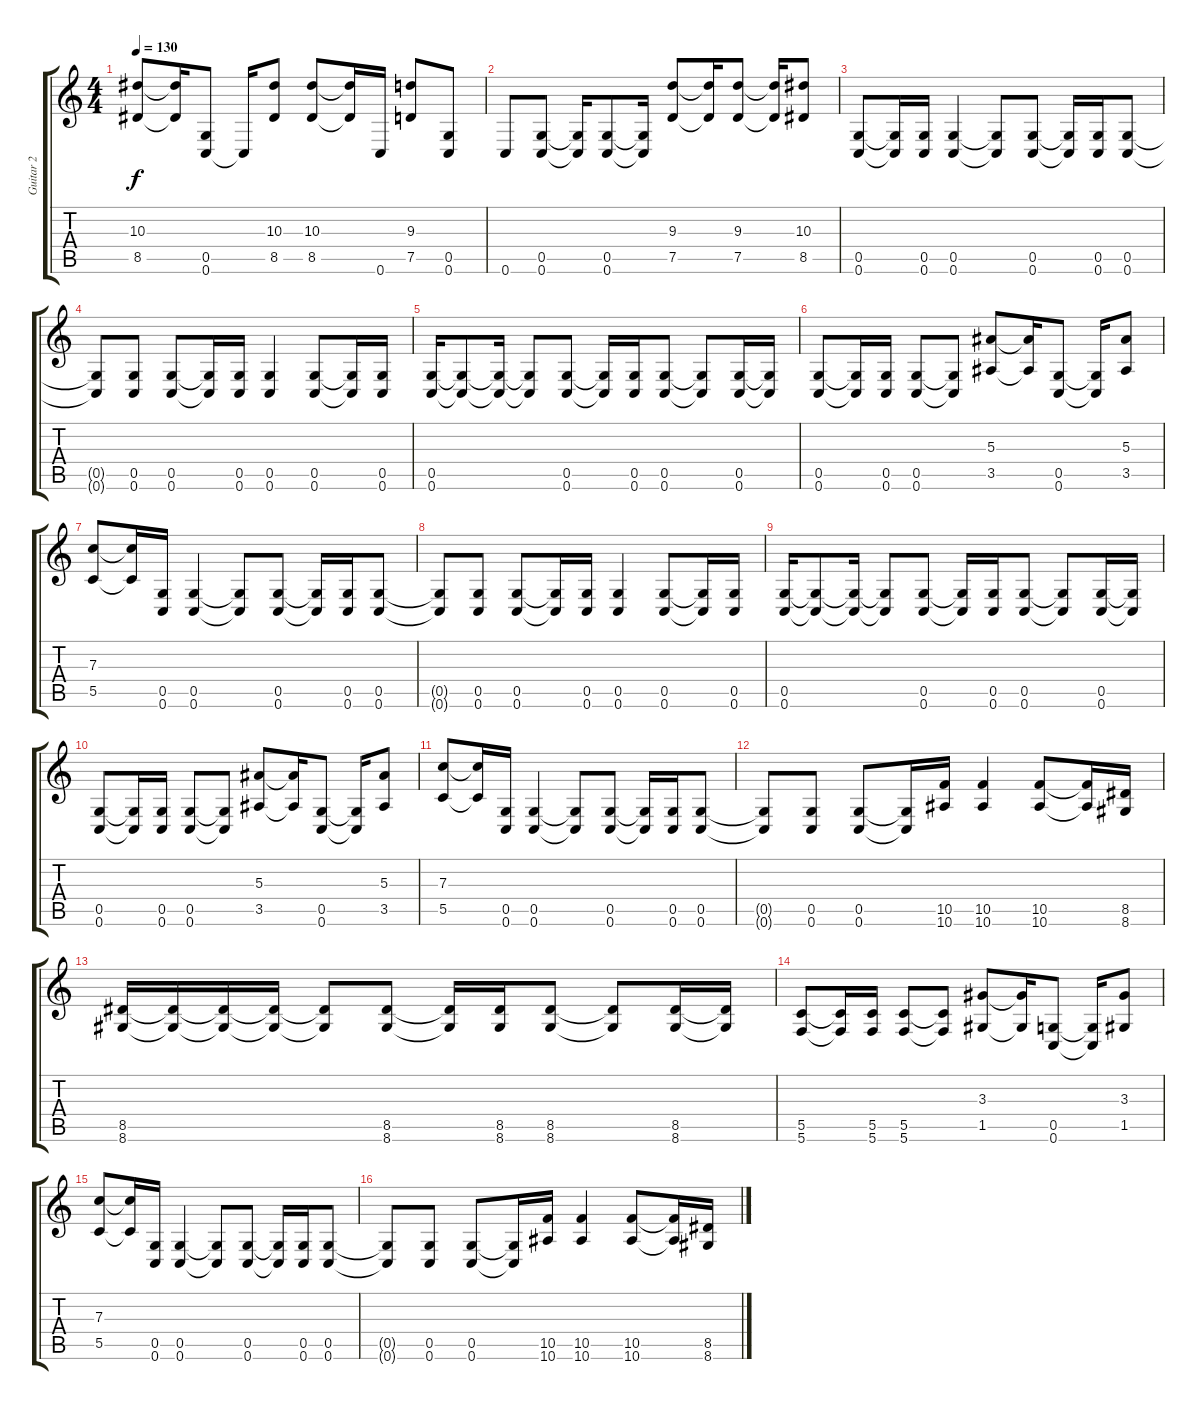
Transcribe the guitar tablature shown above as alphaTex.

\track ("Guitar 2" "Guitar 2") {instrument distortionguitar}
\staff {score tabs}
\tuning (D4 A3 F3 C3 G2 C2) {hide}
\ts (4 4)
\tempo 130
\clef g2
\ks c
(10.3 8.5).8{dy f} (10.3{t} 8.5{t}).16 (0.5 0.6).8 0.6{t}.16 (10.3 8.5).8 (10.3 8.5).8 (10.3{t} 8.5{t}).16 0.6.16 (9.3 7.5).8 (0.5 0.6).8 |
0.6.8 (0.5 0.6).8 (0.5{t} 0.6{t}).16 (0.5 0.6).8 (0.5{t} 0.6{t}).16 (9.3 7.5).8 (9.3{t} 7.5{t}).16 (9.3 7.5).8 (9.3{t} 7.5{t}).16 (10.3 8.5).8 |
(0.5 0.6).8 (0.5{t} 0.6{t}).16 (0.5 0.6).16 (0.5 0.6).4 (0.5{t} 0.6{t}).8 (0.5 0.6).8 (0.5{t} 0.6{t}).16 (0.5 0.6).16 (0.5 0.6).8 |
(0.5{t} 0.6{t}).8 (0.5 0.6).8 (0.5 0.6).8 (0.5{t} 0.6{t}).16 (0.5 0.6).16 (0.5 0.6).4 (0.5 0.6).8 (0.5{t} 0.6{t}).16 (0.5 0.6).16 |
(0.5 0.6).16 (0.5{t} 0.6{t}).8 (0.5{t} 0.6{t}).16 (0.5{t} 0.6{t}).8 (0.5 0.6).8 (0.5{t} 0.6{t}).16 (0.5 0.6).16 (0.5 0.6).8 (0.5{t} 0.6{t}).8 (0.5 0.6).16 (0.5{t} 0.6{t}).16 |
(0.5 0.6).8 (0.5{t} 0.6{t}).16 (0.5 0.6).16 (0.5 0.6).8 (0.5{t} 0.6{t}).8 (5.3 3.5).8 (5.3{t} 3.5{t}).16 (0.5 0.6).8 (0.5{t} 0.6{t}).16 (5.3 3.5).8 |
(7.3 5.5).8 (7.3{t} 5.5{t}).16 (0.5 0.6).16 (0.5 0.6).4 (0.5{t} 0.6{t}).8 (0.5 0.6).8 (0.5{t} 0.6{t}).16 (0.5 0.6).16 (0.5 0.6).8 |
(0.5{t} 0.6{t}).8 (0.5 0.6).8 (0.5 0.6).8 (0.5{t} 0.6{t}).16 (0.5 0.6).16 (0.5 0.6).4 (0.5 0.6).8 (0.5{t} 0.6{t}).16 (0.5 0.6).16 |
(0.5 0.6).16 (0.5{t} 0.6{t}).8 (0.5{t} 0.6{t}).16 (0.5{t} 0.6{t}).8 (0.5 0.6).8 (0.5{t} 0.6{t}).16 (0.5 0.6).16 (0.5 0.6).8 (0.5{t} 0.6{t}).8 (0.5 0.6).16 (0.5{t} 0.6{t}).16 |
(0.5 0.6).8 (0.5{t} 0.6{t}).16 (0.5 0.6).16 (0.5 0.6).8 (0.5{t} 0.6{t}).8 (5.3 3.5).8 (5.3{t} 3.5{t}).16 (0.5 0.6).8 (0.5{t} 0.6{t}).16 (5.3 3.5).8 |
(7.3 5.5).8 (7.3{t} 5.5{t}).16 (0.5 0.6).16 (0.5 0.6).4 (0.5{t} 0.6{t}).8 (0.5 0.6).8 (0.5{t} 0.6{t}).16 (0.5 0.6).16 (0.5 0.6).8 |
(0.5{t} 0.6{t}).8 (0.5 0.6).8 (0.5 0.6).8 (0.5{t} 0.6{t}).16 (10.5 10.6).16 (10.5 10.6).4 (10.5 10.6).8 (10.5{t} 10.6{t}).16 (8.5 8.6).16 |
(8.5 8.6).16 (8.5{t} 8.6{t}).16 (8.5{t} 8.6{t}).16 (8.5{t} 8.6{t}).16 (8.5{t} 8.6{t}).8 (8.5 8.6).8 (8.5{t} 8.6{t}).16 (8.5 8.6).16 (8.5 8.6).8 (8.5{t} 8.6{t}).8 (8.5 8.6).16 (8.5{t} 8.6{t}).16 |
(5.5 5.6).8 (5.5{t} 5.6{t}).16 (5.5 5.6).16 (5.5 5.6).8 (5.5{t} 5.6{t}).8 (3.3 1.5).8 (3.3{t} 1.5{t}).16 (0.5 0.6).8 (0.5{t} 0.6{t}).16 (3.3 1.5).8 |
(7.3 5.5).8 (7.3{t} 5.5{t}).16 (0.5 0.6).16 (0.5 0.6).4 (0.5{t} 0.6{t}).8 (0.5 0.6).8 (0.5{t} 0.6{t}).16 (0.5 0.6).16 (0.5 0.6).8 |
(0.5{t} 0.6{t}).8 (0.5 0.6).8 (0.5 0.6).8 (0.5{t} 0.6{t}).16 (10.5 10.6).16 (10.5 10.6).4 (10.5 10.6).8 (10.5{t} 10.6{t}).16 (8.5 8.6).16
